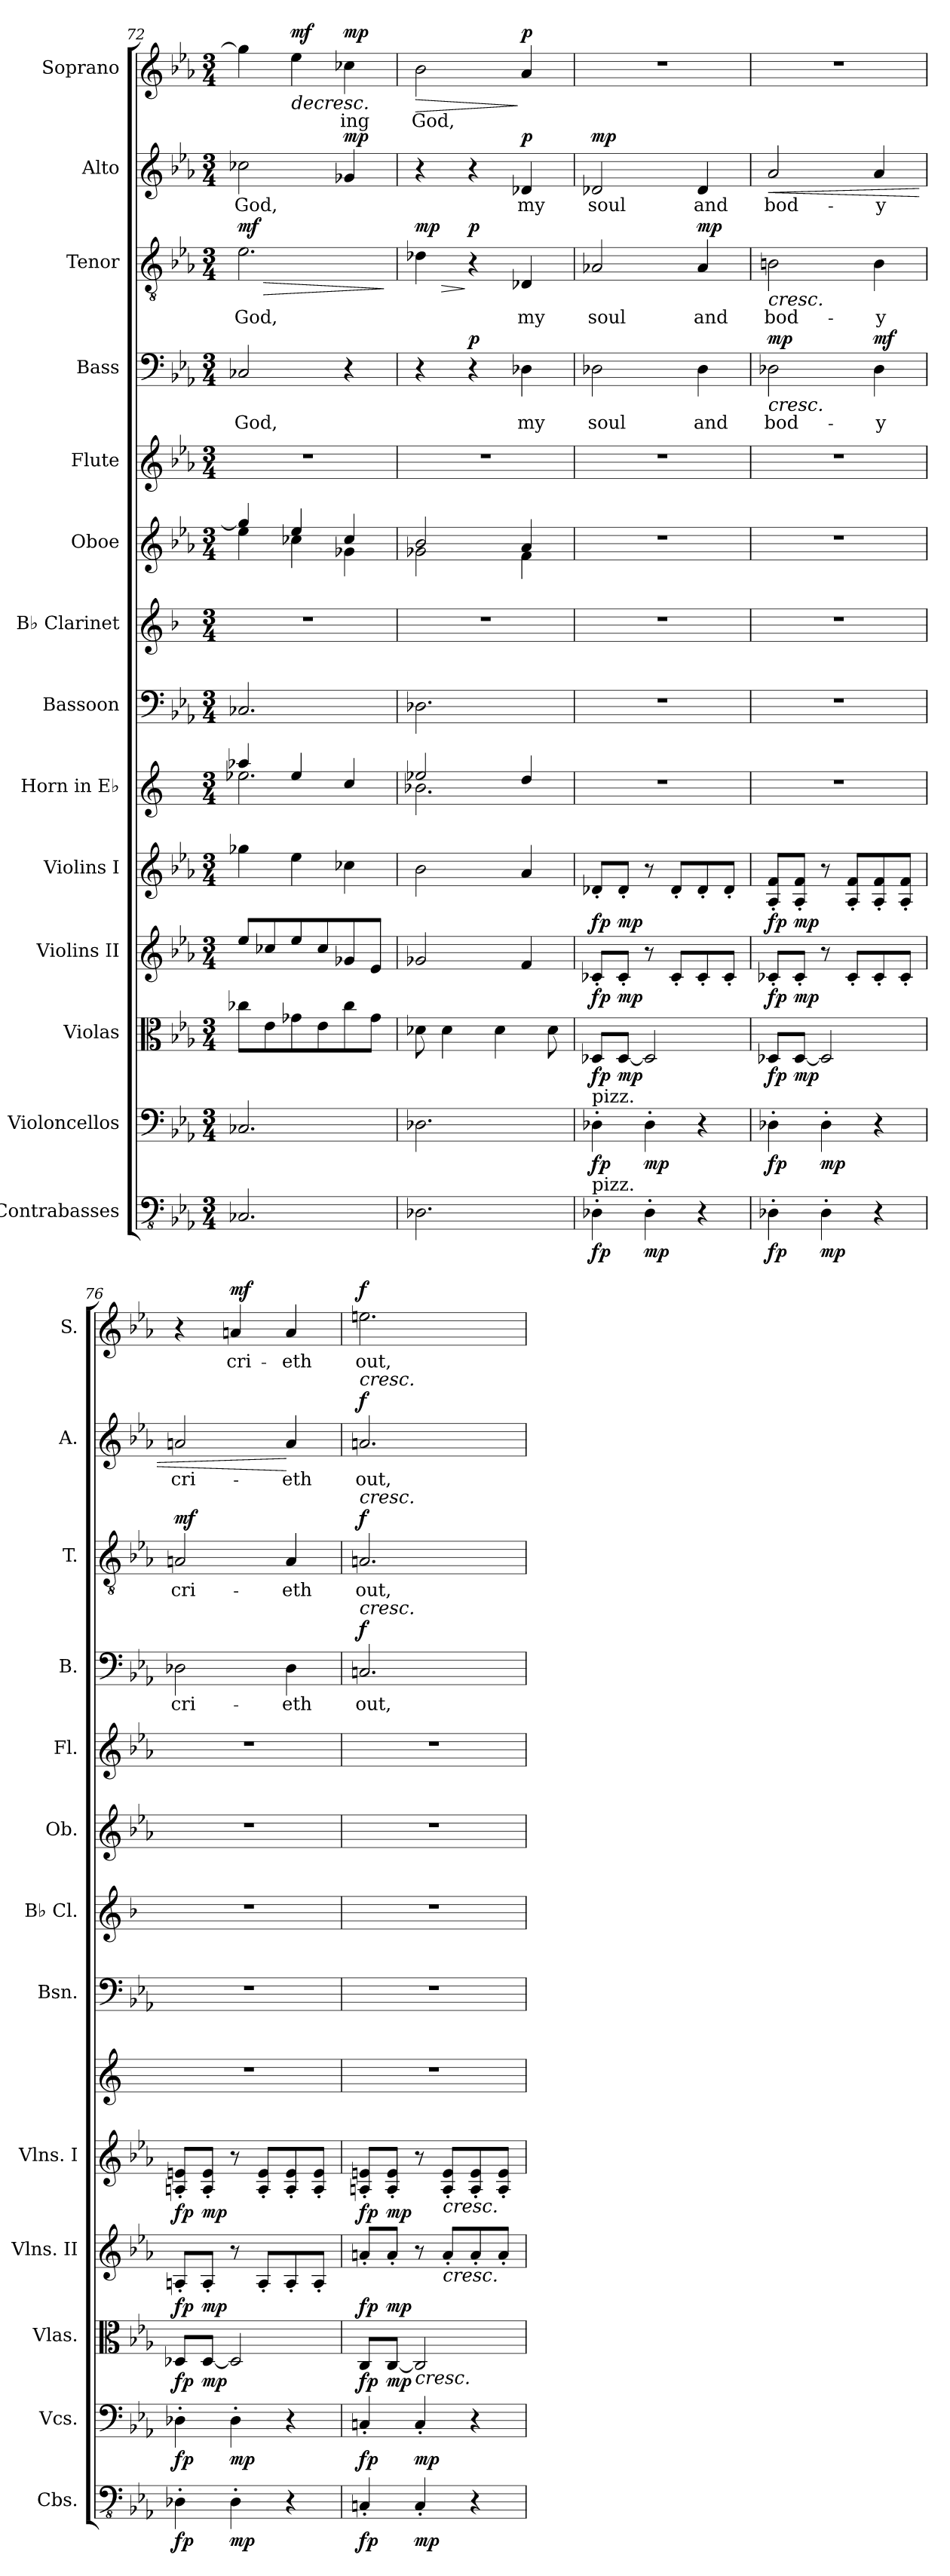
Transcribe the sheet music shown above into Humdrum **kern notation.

**kern	**dynam	**kern	**dynam	**kern	**dynam	**kern	**dynam	**kern	**dynam	**kern	**kern	**kern	**kern	**kern	**kern	**text	**dynam	**kern	**text	**dynam	**kern	**text	**dynam	**kern	**text	**dynam
*part14	*part14	*part13	*part13	*part12	*part12	*part11	*part11	*part10	*part10	*part9	*part8	*part7	*part6	*part5	*part4	*part4	*part4	*part3	*part3	*part3	*part2	*part2	*part2	*part1	*part1	*part1
*staff14	*staff14	*staff13	*staff13	*staff12	*staff12	*staff11	*staff11	*staff10	*staff10	*staff9	*staff8	*staff7	*staff6	*staff5	*staff4	*staff4	*staff4	*staff3	*staff3	*staff3	*staff2	*staff2	*staff2	*staff1	*staff1	*staff1
*I"Contrabasses	*	*I"Violoncellos	*	*I"Violas	*	*I"Violins II	*	*I"Violins I	*	*I"Horn in E♭	*I"Bassoon	*I"B♭ Clarinet	*I"Oboe	*I"Flute	*I"Bass	*	*	*I"Tenor	*	*	*I"Alto	*	*	*I"Soprano	*	*
*I'Cbs.	*	*I'Vcs.	*	*I'Vlas.	*	*I'Vlns. II	*	*I'Vlns. I	*	*	*I'Bsn.	*I'B♭ Cl.	*I'Ob.	*I'Fl.	*I'B.	*	*	*I'T.	*	*	*I'A.	*	*	*I'S.	*	*
*clefFv4	*	*clefF4	*	*clefC3	*	*clefG2	*	*clefG2	*	*clefG2	*clefF4	*clefG2	*clefG2	*clefG2	*clefF4	*	*	*clefGv2	*	*	*clefG2	*	*	*clefG2	*	*
*	*	*	*	*	*	*	*	*	*	*ITrd5c9	*	*ITrd1c2	*	*	*	*	*	*	*	*	*	*	*	*	*	*
*k[b-e-a-]	*	*k[b-e-a-]	*	*k[b-e-a-]	*	*k[b-e-a-]	*	*k[b-e-a-]	*	*k[b-e-a-]	*k[b-e-a-]	*k[b-e-a-]	*k[b-e-a-]	*k[b-e-a-]	*k[b-e-a-]	*	*	*k[b-e-a-]	*	*	*k[b-e-a-]	*	*	*k[b-e-a-]	*	*
*M3/4	*	*M3/4	*	*M3/4	*	*M3/4	*	*M3/4	*	*M3/4	*M3/4	*M3/4	*M3/4	*M3/4	*M3/4	*	*	*M3/4	*	*	*M3/4	*	*	*M3/4	*	*
=72	=72	=72	=72	=72	=72	=72	=72	=72	=72	=72	=72	=72	=72	=72	=72	=72	=72	=72	=72	=72	=72	=72	=72	=72	=72	=72
*	*	*	*	*	*	*	*	*	*	*^	*	*	*^	*	*	*	*	*	*	*	*	*	*	*	*	*
!	!	!	!	!	!	!	!	!	!	!	!	!	!	!	!	!	!	!LO:LY:b	!	!	!LO:LY:b	!LO:HP:b	!	!LO:LY:b	!	!	!	!
!	!	!	!	!	!	!	!	!	!	!	!	!	!	!	!	!	!	!	!	!	!	!LO:DY:n=1:a	!	!	!	!	!	!
2.CC-X/	.	2.C-X/	.	8cc-X\L	.	8ee-/L	.	4gg-X\	.	4cc-X/	2.g-X\	2.C-X/	2.r	4gg-/]	4ee-\	2.r	2C-X/	God,	.	2.e-\	God,	> mf	2cc-X\	God,	.	4gg-\]	.	.
.	.	.	.	8e-\	.	8cc-X/	.	.	.	.	.	.	.	.	.	.	.	.	.	.	.	.	.	.	.	.	.	.
!	!	!	!	!	!	!	!	!	!	!	!	!	!	!	!	!	!	!	!	!	!	!	!	!	!	!	!	!LO:HP:b
!	!	!	!	!	!	!	!	!	!	!	!	!	!	!	!	!	!	!	!	!	!	!	!	!	!	!	!	!LO:DY:n=1:a
.	.	.	.	8g-X\	.	8ee-/	.	4ee-\	.	4g-/	.	.	.	4ee-/	4cc-X\	.	.	.	.	.	.	.	.	.	.	4ee-\	.	> mf
.	.	.	.	8e-\	.	8cc-/	.	.	.	.	.	.	.	.	.	.	.	.	.	.	.	.	.	.	.	.	.	.
!	!	!	!	!	!	!	!	!	!	!	!	!	!	!	!	!	!	!	!	!	!	!	!	!	!LO:DY:b	!	!LO:LY:b	!LO:DY:n=2:a
.	.	.	.	8cc-\	.	8g-X/	.	4cc-X\	.	4e-/	.	.	.	4cc-/	4g-X\	.	4r	.	.	.	.	.	4g-X/	.	mp	4cc-X\	-ing	mp
.	.	.	.	8g-\J	.	8e-/J	.	.	.	.	.	.	.	.	.	.	.	.	.	.	.	.	.	.	.	.	.	.
*	*	*	*	*	*	*	*	*	*	*v	*v	*	*	*v	*v	*	*	*	*	*	*	*	*	*	*	*	*	*
.	.	.	.	.	.	.	.	.	.	.	.	.	.	.	.	.	.	.	.	]	.	.	.	.	.	]
=73	=73	=73	=73	=73	=73	=73	=73	=73	=73	=73	=73	=73	=73	=73	=73	=73	=73	=73	=73	=73	=73	=73	=73	=73	=73	=73
*	*	*	*	*	*	*	*	*	*	*^	*	*	*^	*	*	*	*	*	*	*	*	*	*	*	*	*
!	!	!	!	!	!	!	!	!	!	!	!	!	!	!	!	!	!	!	!	!	!	!LO:HP:b	!	!	!	!	!LO:LY:b	!LO:HP:b
!	!	!	!	!	!	!	!	!	!	!	!	!	!	!	!	!	!	!	!	!	!	!LO:DY:n=1:a	!	!	!	!	!	!
2.DD-X\	.	2.D-X\	.	8d-X\	.	2g-X/	.	2b-\	.	2g-X/	2.d-X\	2.D-X\	2.r	2b-/	2g-X\	2.r	4r	.	.	4d-X\	.	> mp	4r	.	.	2b-\	God,	>
.	.	.	.	4d-\	.	.	.	.	.	.	.	.	.	.	.	.	.	.	.	.	.	.	.	.	.	.	.	.
!	!	!	!	!	!	!	!	!	!	!	!	!	!	!	!	!	!	!	!LO:DY:a	!	!	!LO:DY:n=2:a	!	!	!	!	!	!
.	.	.	.	.	.	.	.	.	.	.	.	.	.	.	.	.	4r	.	p	4r	.	] p	4r	.	.	.	.	.
.	.	.	.	4d-\	.	.	.	.	.	.	.	.	.	.	.	.	.	.	.	.	.	.	.	.	.	.	.	.
!	!	!	!	!	!	!	!	!	!	!	!	!	!	!	!	!	!	!LO:LY:b	!	!	!LO:LY:b	!	!	!LO:LY:b	!LO:DY:a	!	!	!LO:DY:n=1:a
.	.	.	.	.	.	4f/	.	4a-/	.	4f/	.	.	.	4a-/	4f\	.	4D-X\	my	.	4D-X/	my	.	4d-X/	my	p	4a-/	.	] p
.	.	.	.	8d-\	.	.	.	.	.	.	.	.	.	.	.	.	.	.	.	.	.	.	.	.	.	.	.	.
*	*	*	*	*	*	*	*	*	*	*v	*v	*	*	*v	*v	*	*	*	*	*	*	*	*	*	*	*	*	*
=74	=74	=74	=74	=74	=74	=74	=74	=74	=74	=74	=74	=74	=74	=74	=74	=74	=74	=74	=74	=74	=74	=74	=74	=74	=74	=74
!	!	!LO:TX:a:t=pizz.	!	!	!	!	!	!	!	!	!	!	!	!	!	!	!	!	!	!	!	!	!	!	!	!
!LO:TX:a:t=pizz.	!	!	!	!	!	!	!	!	!	!	!	!	!	!	!	!	!	!	!	!	!	!	!	!	!	!
!	!LO:DY:b	!	!LO:DY:b	!	!LO:DY:b	!	!LO:DY:b	!	!LO:DY:b	!	!	!	!	!	!	!LO:LY:b	!	!	!LO:LY:b	!	!	!LO:LY:b	!LO:DY:a	!	!	!
4DD-X'\	fp	4D-X'\	fp	8D-X/L	fp	8c-X'/L	fp	8d-X'/L	fp	2.r	2.r	2.r	2.r	2.r	2D-X\	soul	.	2A-X/	soul	.	2d-X/	soul	mp	2.r	.	.
!	!	!	!	!	!LO:DY:b	!	!LO:DY:b	!	!LO:DY:b	!	!	!	!	!	!	!	!	!	!	!	!	!	!	!	!	!
.	.	.	.	[8D-/J	mp	8c-'/J	mp	8d-'/J	mp	.	.	.	.	.	.	.	.	.	.	.	.	.	.	.	.	.
!	!LO:DY:b	!	!LO:DY:b	!	!	!	!	!	!	!	!	!	!	!	!	!	!	!	!	!	!	!	!	!	!	!
4DD-'\	mp	4D-'\	mp	2D-/]	.	8r	.	8r	.	.	.	.	.	.	.	.	.	.	.	.	.	.	.	.	.	.
.	.	.	.	.	.	8c-'/L	.	8d-'/L	.	.	.	.	.	.	.	.	.	.	.	.	.	.	.	.	.	.
!	!	!	!	!	!	!	!	!	!	!	!	!	!	!	!	!LO:LY:b	!	!	!LO:LY:b	!LO:DY:a	!	!LO:LY:b	!	!	!	!
4r	.	4r	.	.	.	8c-'/	.	8d-'/	.	.	.	.	.	.	4D-\	and	.	4A-/	and	mp	4d-/	and	.	.	.	.
.	.	.	.	.	.	8c-'/J	.	8d-'/J	.	.	.	.	.	.	.	.	.	.	.	.	.	.	.	.	.	.
!!LO:PB:g=z
=75	=75	=75	=75	=75	=75	=75	=75	=75	=75	=75	=75	=75	=75	=75	=75	=75	=75	=75	=75	=75	=75	=75	=75	=75	=75	=75
!	!LO:DY:b	!	!LO:DY:b	!	!LO:DY:b	!	!LO:DY:b	!	!LO:DY:b	!	!	!	!	!	!	!LO:LY:b	!LO:HP:b	!	!LO:LY:b	!LO:HP:b	!	!LO:LY:b	!LO:HP:b	!	!	!
!	!	!	!	!	!	!	!	!	!	!	!	!	!	!	!	!	!LO:DY:n=1:a	!	!	!	!	!	!	!	!	!
4DD-X'\	fp	4D-X'\	fp	8D-X/L	fp	8c-X'/L	fp	8A-/' 8f/'L	fp	2.r	2.r	2.r	2.r	2.r	2D-X\	bod-	< mp	2Bn\	bod-	<	2a-/	bod-	<	2.r	.	.
!	!	!	!	!	!LO:DY:b	!	!LO:DY:b	!	!LO:DY:b	!	!	!	!	!	!	!	!	!	!	!	!	!	!	!	!	!
.	.	.	.	[8D-/J	mp	8c-'/J	mp	8A-/' 8f/'J	mp	.	.	.	.	.	.	.	.	.	.	.	.	.	.	.	.	.
!	!LO:DY:b	!	!LO:DY:b	!	!	!	!	!	!	!	!	!	!	!	!	!	!	!	!	!	!	!	!	!	!	!
4DD-'\	mp	4D-'\	mp	2D-/]	.	8r	.	8r	.	.	.	.	.	.	.	.	.	.	.	.	.	.	.	.	.	.
.	.	.	.	.	.	8c-'/L	.	8A-/' 8f/'L	.	.	.	.	.	.	.	.	.	.	.	.	.	.	.	.	.	.
!	!	!	!	!	!	!	!	!	!	!	!	!	!	!	!	!LO:LY:b	!LO:DY:n=2:a	!	!LO:LY:b	!	!	!LO:LY:b	!	!	!	!
4r	.	4r	.	.	.	8c-'/	.	8A-/' 8f/'	.	.	.	.	.	.	4D-\	-y	mf	4B\	-y	.	4a-/	-y	.	.	.	.
.	.	.	.	.	.	8c-'/J	.	8A-/' 8f/'J	.	.	.	.	.	.	.	.	.	.	.	.	.	.	.	.	.	.
=76	=76	=76	=76	=76	=76	=76	=76	=76	=76	=76	=76	=76	=76	=76	=76	=76	=76	=76	=76	=76	=76	=76	=76	=76	=76	=76
!	!LO:DY:b	!	!LO:DY:b	!	!LO:DY:b	!	!LO:DY:b	!	!LO:DY:b	!	!	!	!	!	!	!LO:LY:b	!	!	!LO:LY:b	!LO:DY:a	!	!LO:LY:b	!	!	!	!
4DD-X'\	fp	4D-X'\	fp	8D-X/L	fp	8An'/L	fp	8An/' 8en/'L	fp	2.r	2.r	2.r	2.r	2.r	2D-X\	cri-	.	2An/	cri-	mf	2an/	cri-	.	4r	.	.
!	!	!	!	!	!LO:DY:b	!	!LO:DY:b	!	!LO:DY:b	!	!	!	!	!	!	!	!	!	!	!	!	!	!	!	!	!
.	.	.	.	[8D-/J	mp	8A'/J	mp	8A/' 8e/'J	mp	.	.	.	.	.	.	.	.	.	.	.	.	.	.	.	.	.
!	!LO:DY:b	!	!LO:DY:b	!	!	!	!	!	!	!	!	!	!	!	!	!	!	!	!	!	!	!	!	!	!LO:LY:b	!LO:DY:b
4DD-'\	mp	4D-'\	mp	2D-/]	.	8r	.	8r	.	.	.	.	.	.	.	.	.	.	.	.	.	.	.	4an/	cri-	mf
.	.	.	.	.	.	8A'/L	.	8A/' 8e/'L	.	.	.	.	.	.	.	.	.	.	.	.	.	.	.	.	.	.
!	!	!	!	!	!	!	!	!	!	!	!	!	!	!	!	!LO:LY:b	!	!	!LO:LY:b	!	!	!LO:LY:b	!	!	!LO:LY:b	!
4r	.	4r	.	.	.	8A'/	.	8A/' 8e/'	.	.	.	.	.	.	4D-\	-eth	[	4A/	-eth	[	4a/	-eth	[	4a/	-eth	.
.	.	.	.	.	.	8A'/J	.	8A/' 8e/'J	.	.	.	.	.	.	.	.	.	.	.	.	.	.	.	.	.	.
=77	=77	=77	=77	=77	=77	=77	=77	=77	=77	=77	=77	=77	=77	=77	=77	=77	=77	=77	=77	=77	=77	=77	=77	=77	=77	=77
!	!	!	!	!	!	!	!	!	!	!	!	!	!	!	!	!	!	!	!	!	!LO:TX:a:i:t=cresc.	!	!	!	!	!
!	!	!	!	!	!	!	!	!	!	!	!	!	!	!	!	!	!	!LO:TX:a:i:t=cresc.	!	!	!	!	!	!	!	!
!	!	!	!	!	!	!	!	!	!	!	!	!	!	!	!LO:TX:a:i:t=cresc.	!	!	!	!	!	!	!	!	!	!	!
!	!LO:DY:b	!	!LO:DY:b	!	!LO:DY:b	!	!LO:DY:b	!	!LO:DY:b	!	!	!	!	!	!	!LO:LY:b	!LO:DY:a	!	!LO:LY:b	!LO:DY:a	!	!LO:LY:b	!LO:DY:a	!	!LO:LY:b	!LO:DY:a
4CCn'/	fp	4Cn'/	fp	8C/L	fp	8an'/L	fp	8An/' 8en/'L	fp	2.r	2.r	2.r	2.r	2.r	2.Cn/	out,	f	2.An/	out,	f	2.an/	out,	f	2.een\	out,	f
!	!	!	!	!	!LO:DY:b	!	!LO:DY:b	!	!LO:DY:b	!	!	!	!	!	!	!	!	!	!	!	!	!	!	!	!	!
.	.	.	.	[8C/J	mp	8a'/J	mp	8A/' 8e/'J	mp	.	.	.	.	.	.	.	.	.	.	.	.	.	.	.	.	.
!	!	!	!	!LO:TX:b:i:t=cresc.	!	!	!	!	!	!	!	!	!	!	!	!	!	!	!	!	!	!	!	!	!	!
!	!LO:DY:b	!	!LO:DY:b	!	!	!	!	!	!	!	!	!	!	!	!	!	!	!	!	!	!	!	!	!	!	!
4CC'/	mp	4C'/	mp	2C/]	.	8r	.	8r	.	.	.	.	.	.	.	.	.	.	.	.	.	.	.	.	.	.
!	!	!	!	!	!	!	!	!LO:TX:b:i:t=cresc.	!	!	!	!	!	!	!	!	!	!	!	!	!	!	!	!	!	!
!	!	!	!	!	!	!LO:TX:b:i:t=cresc.	!	!	!	!	!	!	!	!	!	!	!	!	!	!	!	!	!	!	!	!
.	.	.	.	.	.	8a'/L	.	8A/' 8e/'L	.	.	.	.	.	.	.	.	.	.	.	.	.	.	.	.	.	.
4r	.	4r	.	.	.	8a'/	.	8A/' 8e/'	.	.	.	.	.	.	.	.	.	.	.	.	.	.	.	.	.	.
.	.	.	.	.	.	8a'/J	.	8A/' 8e/'J	.	.	.	.	.	.	.	.	.	.	.	.	.	.	.	.	.	.
=	=	=	=	=	=	=	=	=	=	=	=	=	=	=	=	=	=	=	=	=	=	=	=	=	=	=
*-	*-	*-	*-	*-	*-	*-	*-	*-	*-	*-	*-	*-	*-	*-	*-	*-	*-	*-	*-	*-	*-	*-	*-	*-	*-	*-
